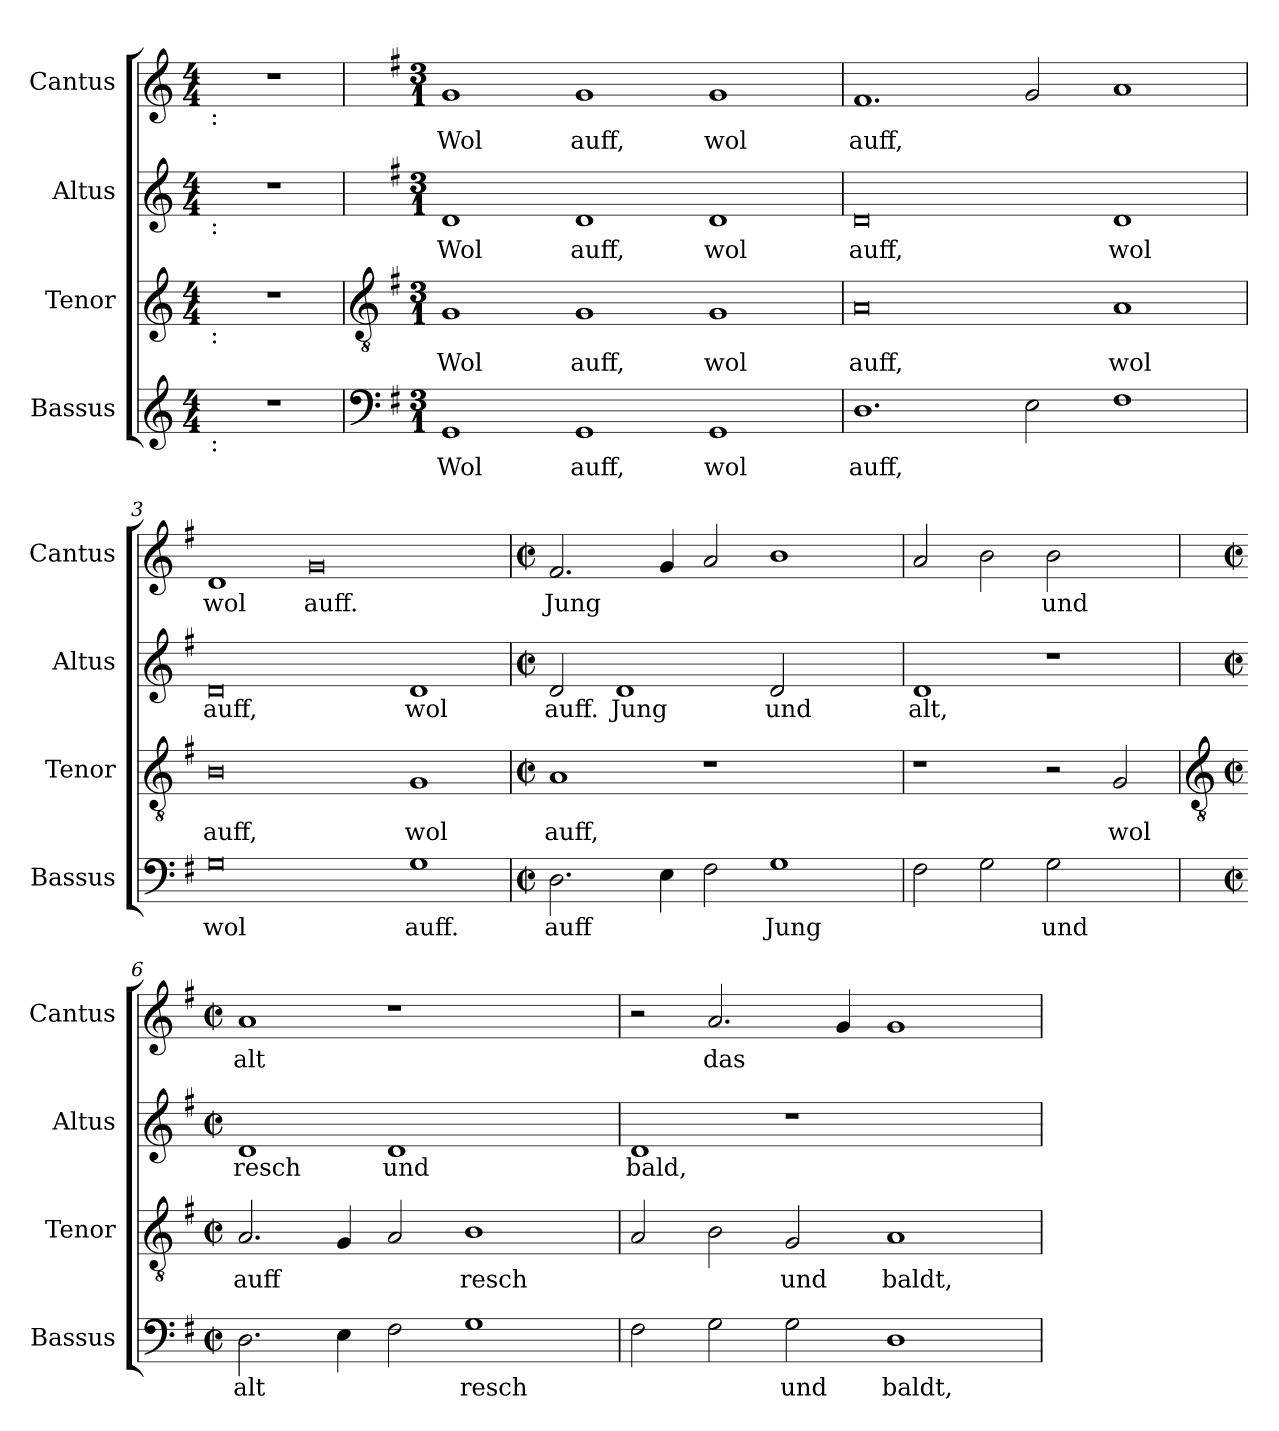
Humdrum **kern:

**kern	**text	**kern	**text	**kern	**text	**kern	**text
*part4	*part4	*part3	*part3	*part2	*part2	*part1	*part1
*staff4	*staff4	*staff3	*staff3	*staff2	*staff2	*staff1	*staff1
*I"Bassus	*	*I"Tenor	*	*I"Altus	*	*I"Cantus	*
*I'Bassus	*	*I'Tenor	*	*I'Altus	*	*I'Cantus	*
*clefG2	*	*clefG2	*	*clefG2	*	*clefG2	*
*k[]	*	*k[]	*	*k[]	*	*k[]	*
*C:	*	*C:	*	*C:	*	*C:	*
*M4/4	*	*M4/4	*	*M4/4	*	*M4/4	*
=	=	=	=	=	=	=	=
!	!	!	!	!	!	!LO:TX:b:t=&colon;	!
!	!	!	!	!LO:TX:b:t=&colon;	!	!	!
!	!	!LO:TX:b:t=&colon;	!	!	!	!	!
!LO:TX:b:t=&colon;	!	!	!	!	!	!	!
1r	.	1r	.	1r	.	1r	.
!!LO:LB:g=z
=1	=1	=1	=1	=1	=1	=1	=1
*clefF4	*	*clefGv2	*	*	*	*	*
*k[f#]	*	*k[f#]	*	*k[f#]	*	*k[f#]	*
*G:	*	*G:	*	*G:	*	*G:	*
*M3/1	*	*M3/1	*	*M3/1	*	*M3/1	*
!	!LO:LY:b	!	!LO:LY:b	!	!LO:LY:b	!	!LO:LY:b
1GG	Wol	1G	Wol	1d	Wol	1g	Wol
!	!LO:LY:b	!	!LO:LY:b	!	!LO:LY:b	!	!LO:LY:b
1GG	auff,	1G	auff,	1d	auff,	1g	auff,
!	!LO:LY:b	!	!LO:LY:b	!	!LO:LY:b	!	!LO:LY:b
1GG	wol	1G	wol	1d	wol	1g	wol
=2	=2	=2	=2	=2	=2	=2	=2
!	!LO:LY:b	!	!LO:LY:b	!	!LO:LY:b	!	!LO:LY:b
1.D	auff,	0A	auff,	0d	auff,	1.f#	auff,
2E	.	.	.	.	.	2g	.
!	!	!	!LO:LY:b	!	!LO:LY:b	!	!
1F#	.	1A	wol	1d	wol	1a	.
=3	=3	=3	=3	=3	=3	=3	=3
!	!LO:LY:b	!	!LO:LY:b	!	!LO:LY:b	!	!LO:LY:b
0G	wol	0B	auff,	0d	auff,	1d	wol
!	!	!	!	!	!	!	!LO:LY:b
.	.	.	.	.	.	0g	auff.
!	!LO:LY:b	!	!LO:LY:b	!	!LO:LY:b	!	!
1G	auff.	1G	wol	1d	wol	.	.
=4	=4	=4	=4	=4	=4	=4	=4
*M4/2	*	*M4/2	*	*M4/2	*	*M4/2	*
*met(c|)	*	*met(c|)	*	*met(c|)	*	*met(c|)	*
!	!LO:LY:b	!	!LO:LY:b	!	!LO:LY:b	!	!LO:LY:b
2.D	auff	1A	auff,	2d	auff.	2.f#	Jung
!	!	!	!	!	!LO:LY:b	!	!
.	.	.	.	1d	Jung	.	.
4E	.	.	.	.	.	4g	.
2F#	.	1r	.	.	.	2a	.
!	!LO:LY:b	!	!	!	!LO:LY:b	!	!
1G	Jung	.	.	2d	und	1b	.
.	.	2ryy	.	2ryy	.	.	.
=5	=5	=5	=5	=5	=5	=5	=5
!	!	!	!	!	!LO:LY:b	!	!
2F#	.	1r	.	1d	alt,	2a	.
2G	.	.	.	.	.	2b	.
!	!LO:LY:b	!	!	!	!	!	!LO:LY:b
2G	und	2r	.	1r	.	2b	und
!	!	!	!LO:LY:b	!	!	!	!
2ryy	.	2G	wol	.	.	2ryy	.
!!LO:LB:g=z
=6	=6	=6	=6	=6	=6	=6	=6
*	*	*clefGv2	*	*	*	*	*
*M4/2	*	*M4/2	*	*M4/2	*	*M4/2	*
*met(c|)	*	*met(c|)	*	*met(c|)	*	*met(c|)	*
!	!LO:LY:b	!	!LO:LY:b	!	!LO:LY:b	!	!LO:LY:b
*	*	*^	*	*	*	*	*
2.D	alt	2.A	1ryy	auff	1d	resch	1a	alt
4E	.	4G	.	.	.	.	.	.
!	!	!	!	!	!	!LO:LY:b	!	!
2F#	.	2A	2ryy	.	1d	und	1r	.
!	!LO:LY:b	!	!	!LO:LY:b	!	!	!	!
1G	resch	1B	2ryy	resch	.	.	.	.
.	.	.	2ryy	.	2ryy	.	2ryy	.
=6A	=6A	=6A	=6A	=6A	=6A	=6A	=6A	=6A
!	!	!	!	!	!	!LO:LY:b	!	!
2F#	.	2A	1ryy	.	1d	bald,	2r	.
!	!	!	!	!	!	!	!	!LO:LY:b
2G	.	2B	.	.	.	.	2.a	das
!	!LO:LY:b	!	!	!LO:LY:b	!	!	!	!
2G	und	2G	1.ryy	und	1r	.	.	.
.	.	.	.	.	.	.	4g	.
!	!LO:LY:b	!	!	!LO:LY:b	!	!	!	!
1D	baldt,	1A	.	baldt,	.	.	1g	.
.	.	.	.	.	2ryy	.	.	.
*	*	*v	*v	*	*	*	*	*
=	=	=	=	=	=	=	=
*-	*-	*-	*-	*-	*-	*-	*-
